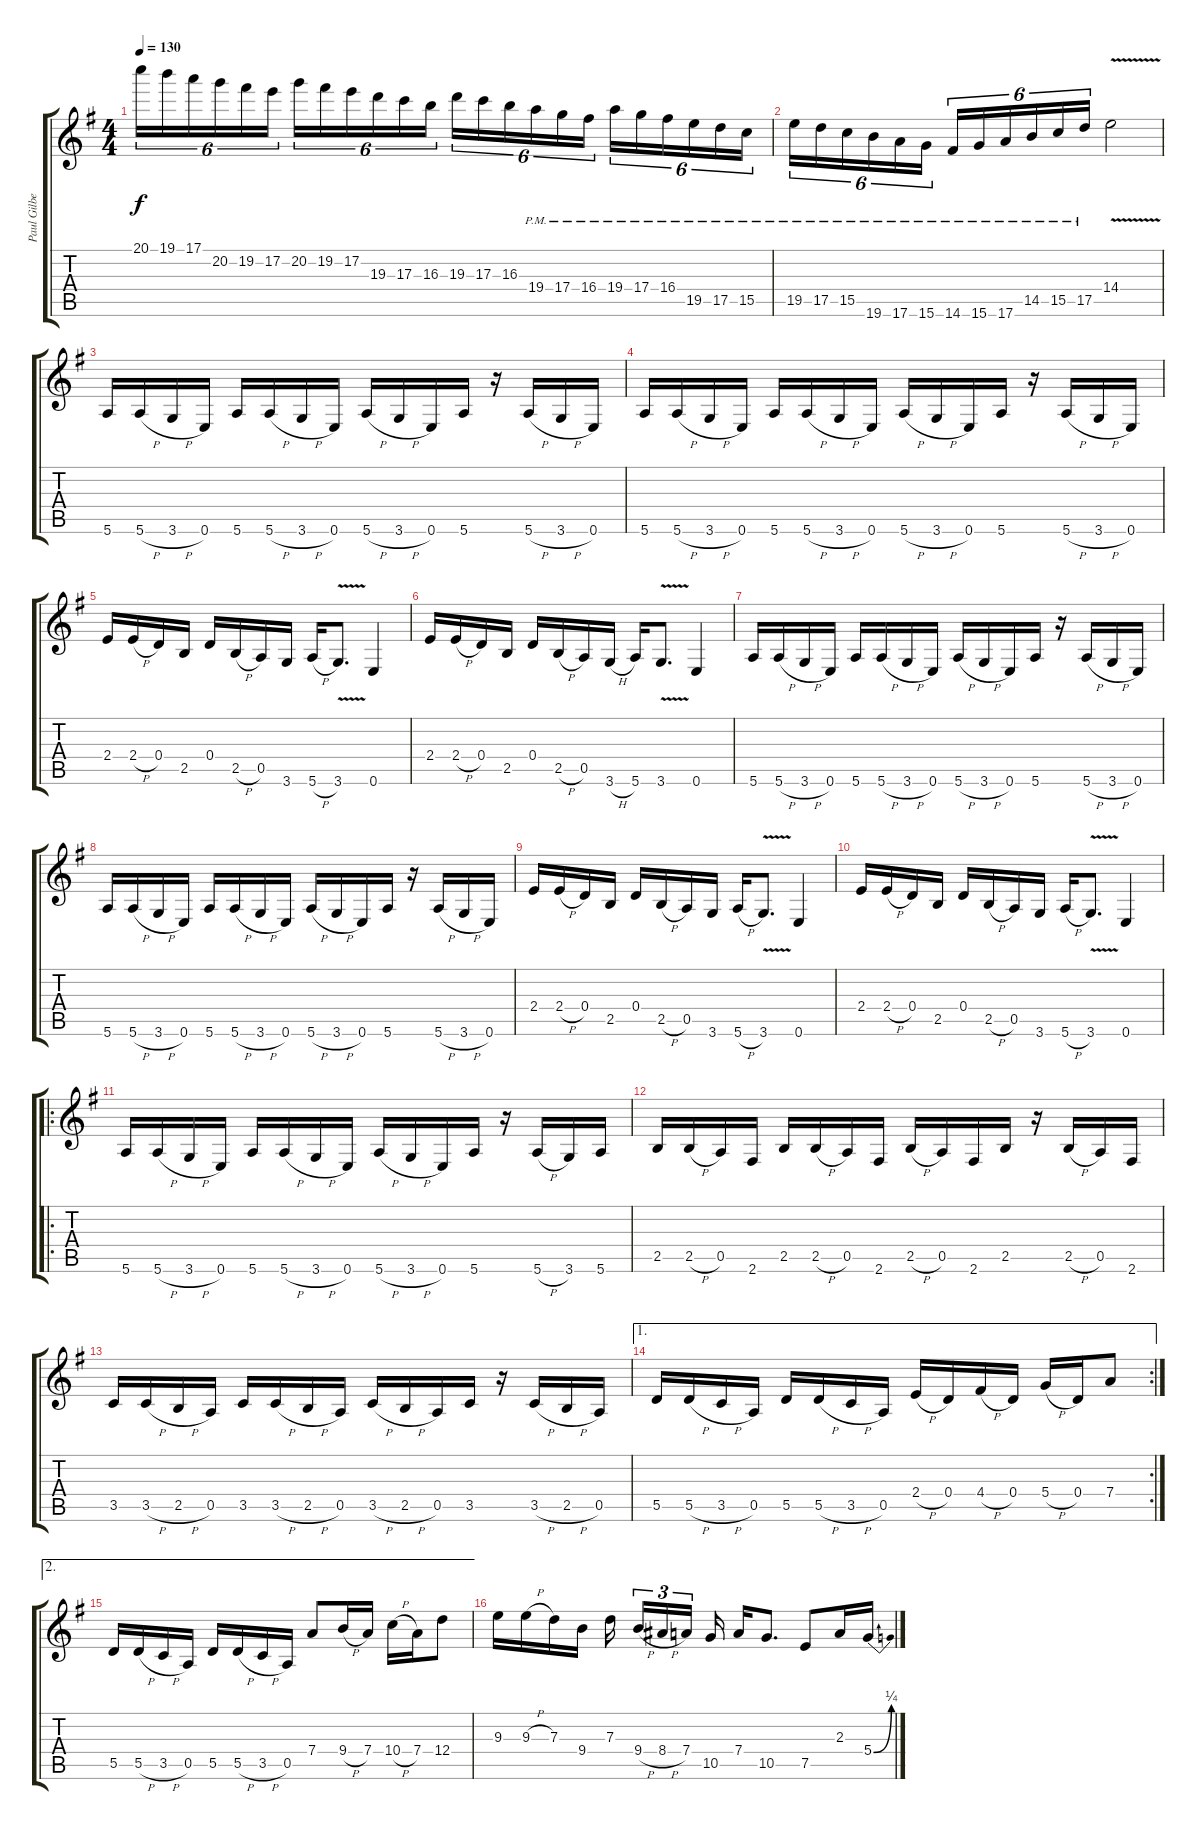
\track ("Paul Gilbert (Lead Guitar)" "Paul Gilbe") {instrument distortionguitar}
\staff {score tabs}
\tuning (E4 B3 G3 D3 A2 E2) {hide}
\ts (4 4)
\tempo 130
\clef g2
\ks g
20.1.16{tu (6 4) dy f} 19.1.16{tu (6 4)} 17.1.16{tu (6 4)} 20.2.16{tu (6 4)} 19.2.16{tu (6 4)} 17.2.16{tu (6 4)} 20.2.16{tu (6 4)} 19.2.16{tu (6 4)} 17.2.16{tu (6 4)} 19.3.16{tu (6 4)} 17.3.16{tu (6 4)} 16.3.16{tu (6 4)} 19.3.16{tu (6 4)} 17.3.16{tu (6 4)} 16.3.16{tu (6 4)} 19.4{pm}.16{tu (6 4)} 17.4{pm}.16{tu (6 4)} 16.4{pm}.16{tu (6 4)} 19.4{pm}.16{tu (6 4)} 17.4{pm}.16{tu (6 4)} 16.4{pm}.16{tu (6 4)} 19.5{pm}.16{tu (6 4)} 17.5{pm}.16{tu (6 4)} 15.5{pm}.16{tu (6 4)} |
19.5{pm}.16{tu (6 4)} 17.5{pm}.16{tu (6 4)} 15.5{pm}.16{tu (6 4)} 19.6{pm}.16{tu (6 4)} 17.6{pm}.16{tu (6 4)} 15.6{pm}.16{tu (6 4)} 14.6{pm}.16{tu (6 4)} 15.6{pm}.16{tu (6 4)} 17.6{pm}.16{tu (6 4)} 14.5{pm}.16{tu (6 4)} 15.5{pm}.16{tu (6 4)} 17.5{pm}.16{tu (6 4)} 14.4{v}.2 |
5.6.16 5.6{h}.16 3.6{h}.16 0.6.16 5.6.16 5.6{h}.16 3.6{h}.16 0.6.16 5.6{h}.16 3.6{h}.16 0.6.16 5.6.16 r.16 5.6{h}.16 3.6{h}.16 0.6.16 |
5.6.16 5.6{h}.16 3.6{h}.16 0.6.16 5.6.16 5.6{h}.16 3.6{h}.16 0.6.16 5.6{h}.16 3.6{h}.16 0.6.16 5.6.16 r.16 5.6{h}.16 3.6{h}.16 0.6.16 |
2.4.16 2.4{h}.16 0.4.16 2.5.16 0.4.16 2.5{h}.16 0.5.16 3.6.16 5.6{h}.16 3.6{v}.8{d} 0.6.4 |
2.4.16 2.4{h}.16 0.4.16 2.5.16 0.4.16 2.5{h}.16 0.5.16 3.6{h}.16 5.6.16 3.6{v}.8{d} 0.6.4 |
5.6.16 5.6{h}.16 3.6{h}.16 0.6.16 5.6.16 5.6{h}.16 3.6{h}.16 0.6.16 5.6{h}.16 3.6{h}.16 0.6.16 5.6.16 r.16 5.6{h}.16 3.6{h}.16 0.6.16 |
5.6.16 5.6{h}.16 3.6{h}.16 0.6.16 5.6.16 5.6{h}.16 3.6{h}.16 0.6.16 5.6{h}.16 3.6{h}.16 0.6.16 5.6.16 r.16 5.6{h}.16 3.6{h}.16 0.6.16 |
2.4.16 2.4{h}.16 0.4.16 2.5.16 0.4.16 2.5{h}.16 0.5.16 3.6.16 5.6{h}.16 3.6{v}.8{d} 0.6.4 |
2.4.16 2.4{h}.16 0.4.16 2.5.16 0.4.16 2.5{h}.16 0.5.16 3.6.16 5.6{h}.16 3.6{v}.8{d} 0.6.4 |
\ro
5.6.16 5.6{h}.16 3.6{h}.16 0.6.16 5.6.16 5.6{h}.16 3.6{h}.16 0.6.16 5.6{h}.16 3.6{h}.16 0.6.16 5.6.16 r.16 5.6{h}.16 3.6.16 5.6.16 |
2.5.16 2.5{h}.16 0.5.16 2.6.16 2.5.16 2.5{h}.16 0.5.16 2.6.16 2.5{h}.16 0.5.16 2.6.16 2.5.16 r.16 2.5{h}.16 0.5.16 2.6.16 |
3.5.16 3.5{h}.16 2.5{h}.16 0.5.16 3.5.16 3.5{h}.16 2.5{h}.16 0.5.16 3.5{h}.16 2.5{h}.16 0.5.16 3.5.16 r.16 3.5{h}.16 2.5{h}.16 0.5.16 |
\ae 1
\rc 2
5.5.16 5.5{h}.16 3.5{h}.16 0.5.16 5.5.16 5.5{h}.16 3.5{h}.16 0.5.16 2.4{h}.16 0.4.16 4.4{h}.16 0.4.16 5.4{h}.16 0.4.16 7.4.8 |
\ae 2
5.5.16 5.5{h}.16 3.5{h}.16 0.5.16 5.5.16 5.5{h}.16 3.5{h}.16 0.5.16 7.4.8 9.4{h}.16 7.4.16 10.4{h}.16 7.4.16 12.4.8 |
9.3.16 9.3{h}.16 7.3.16 9.4.16 7.3.16{beam splitsecondary} 9.4{h}.16{tu (3 2)} 8.4{h}.16{tu (3 2)} 7.4.16{tu (3 2) beam splitsecondary} 10.5.16 7.4.16 10.5.8{d} 7.5.8 2.3.16 5.4{be (bend 0 0 60 1)}.16
